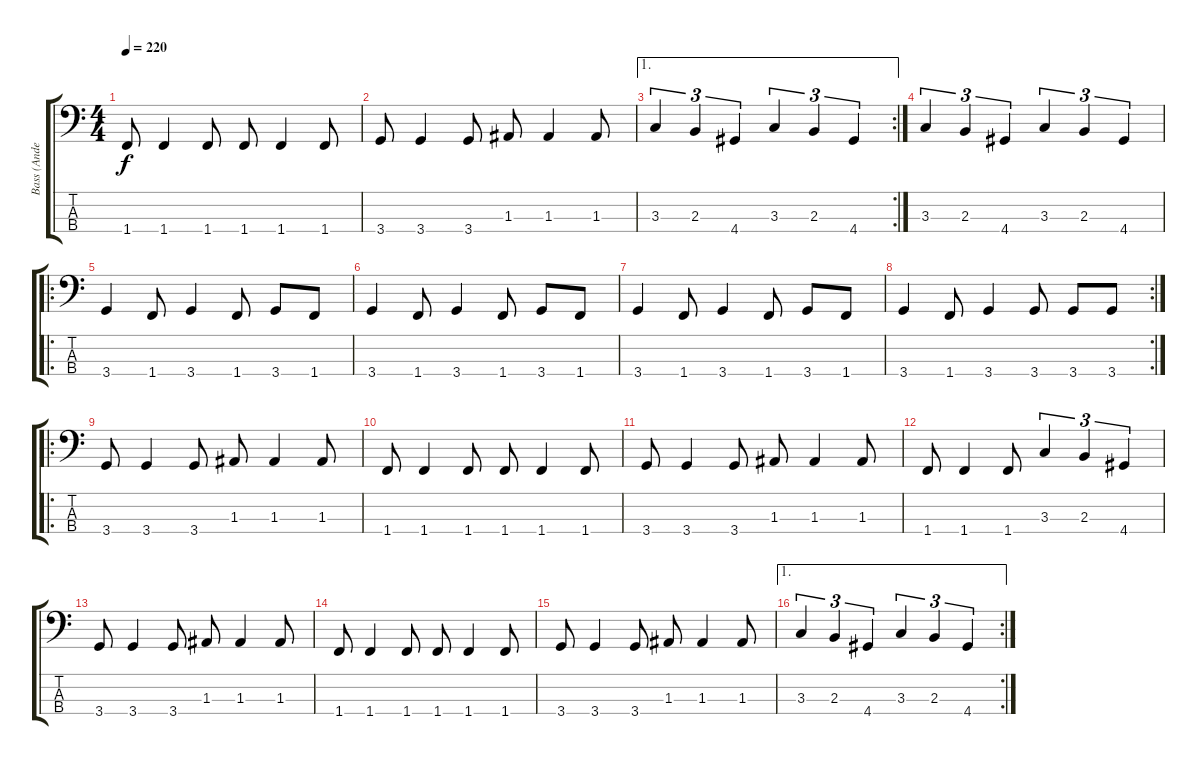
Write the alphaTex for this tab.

\track ("Bass (Ande)" "Bass (Ande") {instrument electricbasspick}
\staff {score tabs}
\tuning (G2 D2 A1 E1) {hide}
\ts (4 4)
\tempo 220
\clef f4
\ks c
1.4.8{dy f} 1.4.4 1.4.8 1.4.8 1.4.4 1.4.8 |
3.4.8 3.4.4 3.4.8 1.3.8 1.3.4 1.3.8 |
\ae 1
\rc 2
3.3.4{tu (3 2)} 2.3.4{tu (3 2)} 4.4.4{tu (3 2)} 3.3.4{tu (3 2)} 2.3.4{tu (3 2)} 4.4.4{tu (3 2)} |
3.3.4{tu (3 2)} 2.3.4{tu (3 2)} 4.4.4{tu (3 2)} 3.3.4{tu (3 2)} 2.3.4{tu (3 2)} 4.4.4{tu (3 2)} |
\ro
3.4.4 1.4.8 3.4.4 1.4.8 3.4.8 1.4.8 |
3.4.4 1.4.8 3.4.4 1.4.8 3.4.8 1.4.8 |
3.4.4 1.4.8 3.4.4 1.4.8 3.4.8 1.4.8 |
\rc 2
3.4.4 1.4.8 3.4.4 3.4.8 3.4.8 3.4.8 |
\ro
3.4.8 3.4.4 3.4.8 1.3.8 1.3.4 1.3.8 |
1.4.8 1.4.4 1.4.8 1.4.8 1.4.4 1.4.8 |
3.4.8 3.4.4 3.4.8 1.3.8 1.3.4 1.3.8 |
1.4.8 1.4.4 1.4.8 3.3.4{tu (3 2)} 2.3.4{tu (3 2)} 4.4.4{tu (3 2)} |
3.4.8 3.4.4 3.4.8 1.3.8 1.3.4 1.3.8 |
1.4.8 1.4.4 1.4.8 1.4.8 1.4.4 1.4.8 |
3.4.8 3.4.4 3.4.8 1.3.8 1.3.4 1.3.8 |
\ae 1
\rc 2
3.3.4{tu (3 2)} 2.3.4{tu (3 2)} 4.4.4{tu (3 2)} 3.3.4{tu (3 2)} 2.3.4{tu (3 2)} 4.4.4{tu (3 2)}
